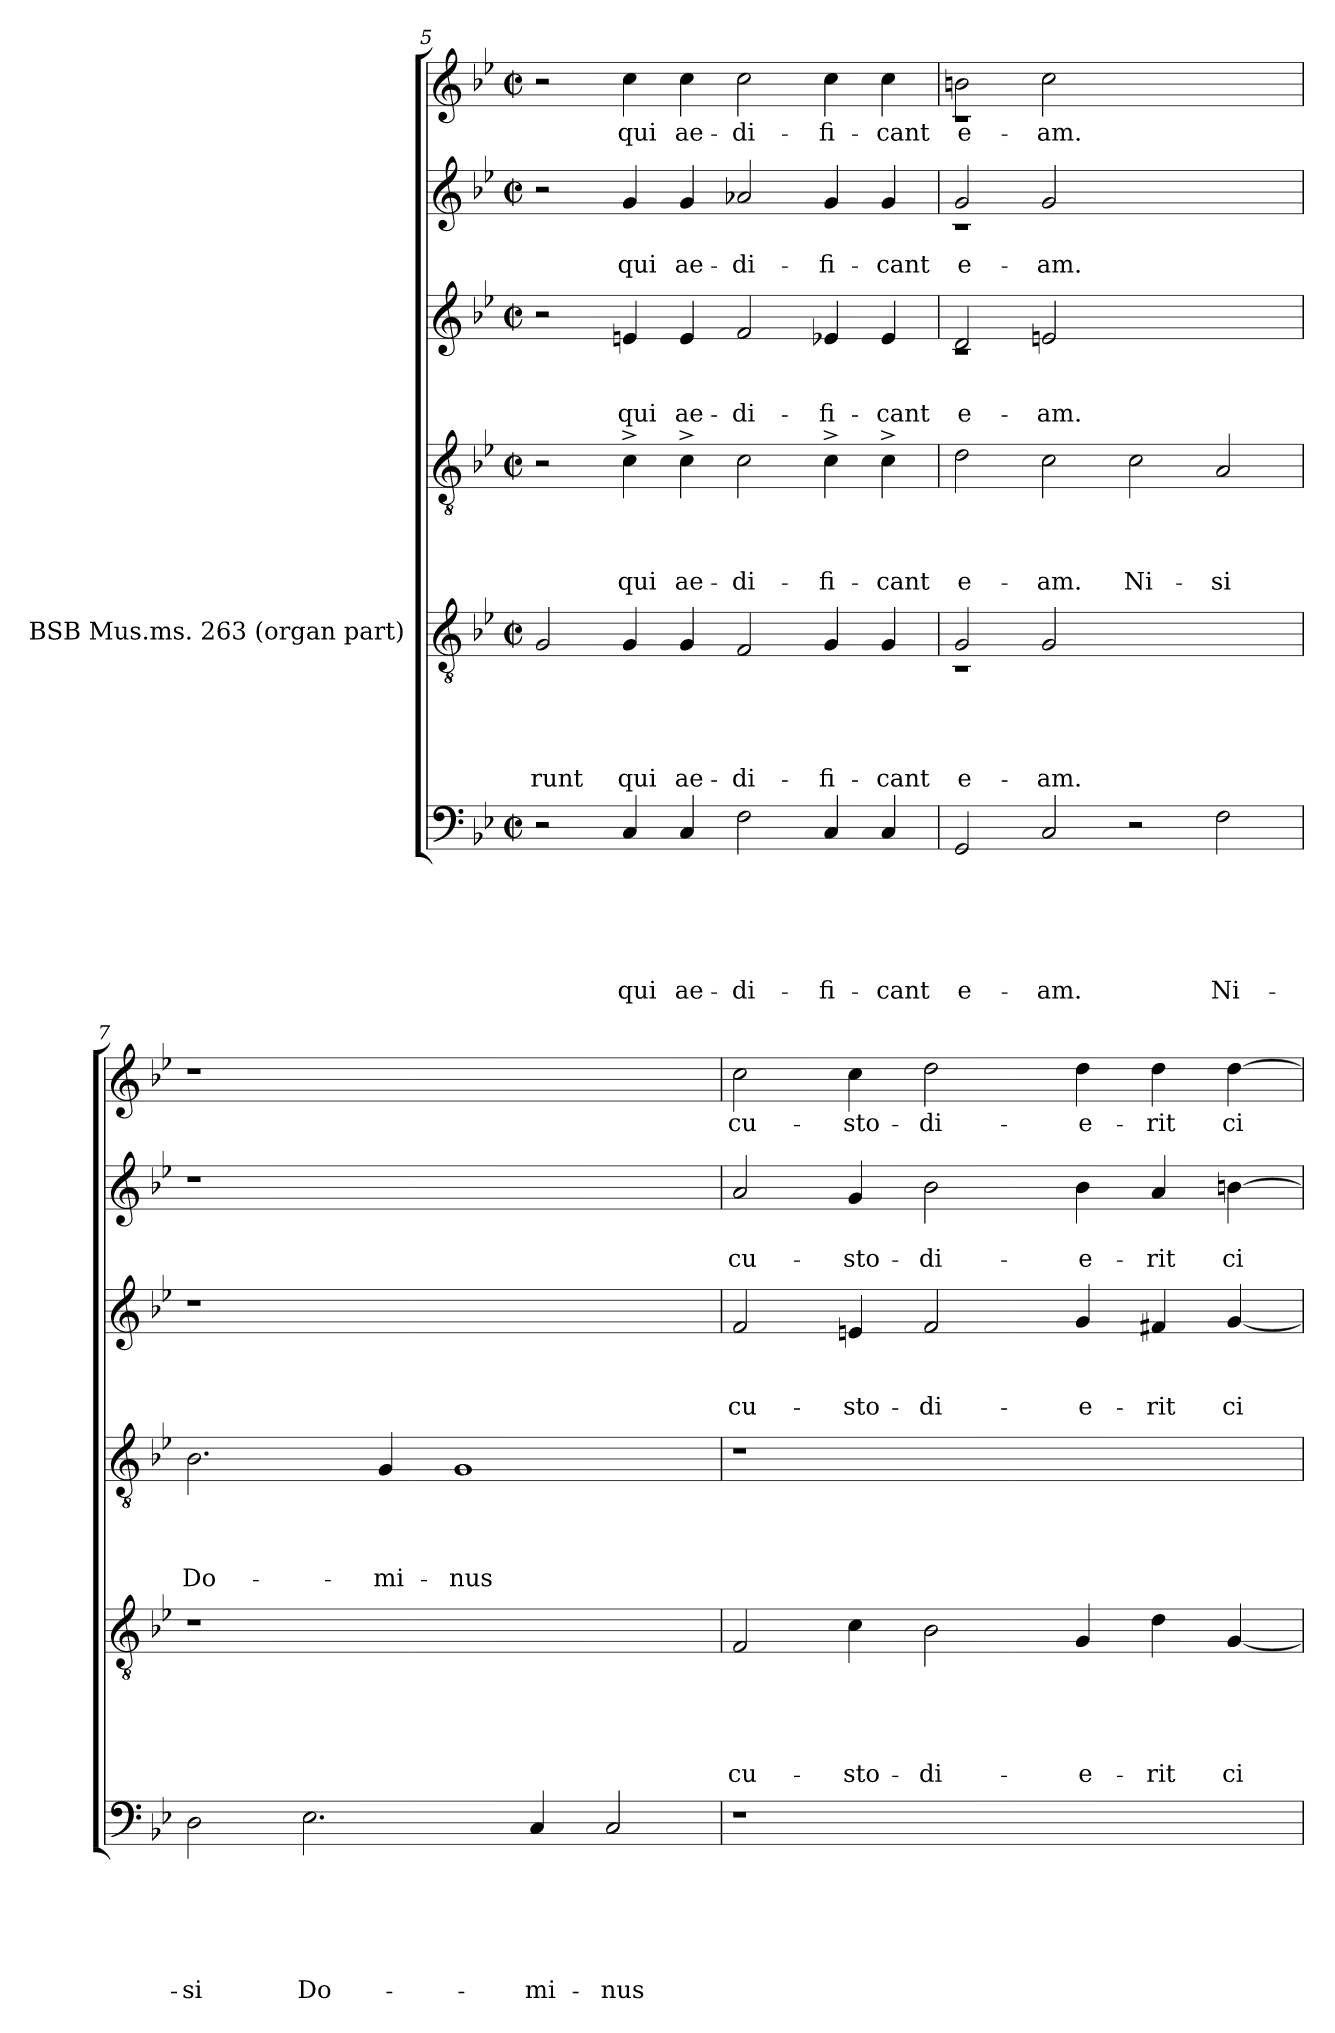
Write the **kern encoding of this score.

**kern	**text	**text	**text	**text	**text	**text	**kern	**text	**text	**text	**text	**text	**kern	**text	**text	**text	**text	**kern	**text	**text	**text	**kern	**text	**text	**kern	**text
*part6	*part6	*part6	*part6	*part6	*part6	*part6	*part5	*part5	*part5	*part5	*part5	*part5	*part4	*part4	*part4	*part4	*part4	*part3	*part3	*part3	*part3	*part2	*part2	*part2	*part1	*part1
*staff6	*staff6	*staff6	*staff6	*staff6	*staff6	*staff6	*staff5	*staff5	*staff5	*staff5	*staff5	*staff5	*staff4	*staff4	*staff4	*staff4	*staff4	*staff3	*staff3	*staff3	*staff3	*staff2	*staff2	*staff2	*staff1	*staff1
*	*	*	*	*	*	*	*I"BSB Mus.ms. 263 (organ part)	*	*	*	*	*	*	*	*	*	*	*	*	*	*	*	*	*	*	*
*clefF4	*	*	*	*	*	*	*clefGv2	*	*	*	*	*	*clefGv2	*	*	*	*	*clefG2	*	*	*	*clefG2	*	*	*clefG2	*
*k[b-e-]	*	*	*	*	*	*	*k[b-e-]	*	*	*	*	*	*k[b-e-]	*	*	*	*	*k[b-e-]	*	*	*	*k[b-e-]	*	*	*k[b-e-]	*
*B-:	*	*	*	*	*	*	*B-:	*	*	*	*	*	*B-:	*	*	*	*	*B-:	*	*	*	*B-:	*	*	*B-:	*
*M2/2	*	*	*	*	*	*	*M2/2	*	*	*	*	*	*M2/2	*	*	*	*	*M2/2	*	*	*	*M2/2	*	*	*M2/2	*
*met(c|)	*	*	*	*	*	*	*met(c|)	*	*	*	*	*	*met(c|)	*	*	*	*	*met(c|)	*	*	*	*met(c|)	*	*	*met(c|)	*
=5	=5	=5	=5	=5	=5	=5	=5	=5	=5	=5	=5	=5	=5	=5	=5	=5	=5	=5	=5	=5	=5	=5	=5	=5	=5	=5
!	!	!	!	!	!	!	!	!	!	!	!	!LO:LY:b	!	!	!	!	!	!	!	!	!	!	!	!	!	!
2r	.	.	.	.	.	.	2G/	.	.	.	.	-runt	2r	.	.	.	.	2r	.	.	.	2r	.	.	2r	.
!	!	!	!	!	!	!LO:LY:b	!	!	!	!	!	!LO:LY:b	!	!	!	!	!LO:LY:b	!	!	!	!LO:LY:b	!	!	!LO:LY:b	!	!LO:LY:b
4C/	.	.	.	.	.	qui	4G/	.	.	.	.	qui	4c^>\	.	.	.	qui	4en/	.	.	qui	4g/	.	qui	4cc\	qui
!	!	!	!	!	!	!LO:LY:b	!	!	!	!	!	!LO:LY:b	!	!	!	!	!LO:LY:b	!	!	!	!LO:LY:b	!	!	!LO:LY:b	!	!LO:LY:b
4C/	.	.	.	.	.	ae-	4G/	.	.	.	.	ae-	4c^>\	.	.	.	ae-	4e/	.	.	ae-	4g/	.	ae-	4cc\	ae-
!	!	!	!	!	!	!LO:LY:b	!	!	!	!	!	!LO:LY:b	!	!	!	!	!LO:LY:b	!	!	!	!LO:LY:b	!	!	!LO:LY:b	!	!LO:LY:b
2F\	.	.	.	.	.	-di-	2F/	.	.	.	.	-di-	2c\	.	.	.	-di-	2f/	.	.	-di-	2a-X/	.	-di-	2cc\	-di-
!	!	!	!	!	!	!LO:LY:b	!	!	!	!	!	!LO:LY:b	!	!	!	!	!LO:LY:b	!	!	!	!LO:LY:b	!	!	!LO:LY:b	!	!LO:LY:b
4C/	.	.	.	.	.	-fi-	4G/	.	.	.	.	-fi-	4c^>\	.	.	.	-fi-	4e-X/	.	.	-fi-	4g/	.	-fi-	4cc\	-fi-
!	!	!	!	!	!	!LO:LY:b	!	!	!	!	!	!LO:LY:b	!	!	!	!	!LO:LY:b	!	!	!	!LO:LY:b	!	!	!LO:LY:b	!	!LO:LY:b
4C/	.	.	.	.	.	-cant	4G/	.	.	.	.	-cant	4c^>\	.	.	.	-cant	4e-/	.	.	-cant	4g/	.	-cant	4cc\	-cant
=6	=6	=6	=6	=6	=6	=6	=6	=6	=6	=6	=6	=6	=6	=6	=6	=6	=6	=6	=6	=6	=6	=6	=6	=6	=6	=6
*	*	*	*	*	*	*	*^	*	*	*	*	*	*	*	*	*	*	*^	*	*	*	*^	*	*	*^	*
!	!	!	!	!	!	!LO:LY:b	!	!LO:N:vis=1	!	!	!	!	!LO:LY:b	!	!	!	!	!LO:LY:b	!	!LO:N:vis=1	!	!	!LO:LY:b	!	!LO:N:vis=1	!	!LO:LY:b	!	!LO:N:vis=1	!LO:LY:b
2GG/	.	.	.	.	.	e-	2G/	0rC	.	.	.	.	e-	2d\	.	.	.	e-	2d/	0rc	.	.	e-	2g/	0rc	.	e-	2bn\	0rc	e-
!	!	!	!	!	!	!LO:LY:b	!	!	!	!	!	!	!LO:LY:b	!	!	!	!	!LO:LY:b	!	!	!	!	!LO:LY:b	!	!	!	!LO:LY:b	!	!	!LO:LY:b
2C/	.	.	.	.	.	-am.	2G/	.	.	.	.	.	-am.	2c\	.	.	.	-am.	2en/	.	.	.	-am.	2g/	.	.	-am.	2cc\	.	-am.
!	!	!	!	!	!	!	!	!	!	!	!	!	!	!	!	!	!	!LO:LY:b	!	!	!	!	!	!	!	!	!	!	!	!
2r	.	.	.	.	.	.	1ryy	.	.	.	.	.	.	2c\	.	.	.	Ni-	1ryy	.	.	.	.	1ryy	.	.	.	1ryy	.	.
!	!	!	!	!	!	!LO:LY:b	!	!	!	!	!	!	!	!	!	!	!	!LO:LY:b	!	!	!	!	!	!	!	!	!	!	!	!
2F\	.	.	.	.	.	Ni-	.	.	.	.	.	.	.	2A/	.	.	.	-si	.	.	.	.	.	.	.	.	.	.	.	.
*	*	*	*	*	*	*	*	*	*	*	*	*	*	*	*	*	*	*	*v	*v	*	*	*	*	*	*	*	*v	*v	*
*	*	*	*	*	*	*	*v	*v	*	*	*	*	*	*	*	*	*	*	*	*	*	*	*v	*v	*	*	*	*
!!LO:PB:g=z
=7	=7	=7	=7	=7	=7	=7	=7	=7	=7	=7	=7	=7	=7	=7	=7	=7	=7	=7	=7	=7	=7	=7	=7	=7	=7	=7
!	!	!	!	!	!	!LO:LY:b	!	!	!	!	!	!	!	!	!	!	!LO:LY:b	!	!	!	!	!	!	!	!	!
2D\	.	.	.	.	.	-si	1r	.	.	.	.	.	2.B-\	.	.	.	Do-	1r	.	.	.	1r	.	.	1r	.
!	!	!	!	!	!	!LO:LY:b	!	!	!	!	!	!	!	!	!	!	!	!	!	!	!	!	!	!	!	!
2.E-\	.	.	.	.	.	Do-	.	.	.	.	.	.	.	.	.	.	.	.	.	.	.	.	.	.	.	.
!	!	!	!	!	!	!	!	!	!	!	!	!	!	!	!	!	!LO:LY:b	!	!	!	!	!	!	!	!	!
.	.	.	.	.	.	.	.	.	.	.	.	.	4G/	.	.	.	-mi-	.	.	.	.	.	.	.	.	.
!	!	!	!	!	!	!	!	!	!	!	!	!	!	!	!	!	!LO:LY:b	!	!	!	!	!	!	!	!	!
.	.	.	.	.	.	.	1ryy	.	.	.	.	.	1G	.	.	.	-nus	1ryy	.	.	.	1ryy	.	.	1ryy	.
!	!	!	!	!	!	!LO:LY:b	!	!	!	!	!	!	!	!	!	!	!	!	!	!	!	!	!	!	!	!
4C/	.	.	.	.	.	-mi-	.	.	.	.	.	.	.	.	.	.	.	.	.	.	.	.	.	.	.	.
!	!	!	!	!	!	!LO:LY:b	!	!	!	!	!	!	!	!	!	!	!	!	!	!	!	!	!	!	!	!
2C/	.	.	.	.	.	-nus	.	.	.	.	.	.	.	.	.	.	.	.	.	.	.	.	.	.	.	.
=8	=8	=8	=8	=8	=8	=8	=8	=8	=8	=8	=8	=8	=8	=8	=8	=8	=8	=8	=8	=8	=8	=8	=8	=8	=8	=8
!	!	!	!	!	!	!	!	!	!	!	!	!LO:LY:b	!	!	!	!	!	!	!	!	!LO:LY:b	!	!	!LO:LY:b	!	!LO:LY:b
1r	.	.	.	.	.	.	2F/	.	.	.	.	cu-	1r	.	.	.	.	2f/	.	.	cu-	2a/	.	cu-	2cc\	cu-
!	!	!	!	!	!	!	!	!	!	!	!	!LO:LY:b	!	!	!	!	!	!	!	!	!LO:LY:b	!	!	!LO:LY:b	!	!LO:LY:b
.	.	.	.	.	.	.	4c\	.	.	.	.	-sto-	.	.	.	.	.	4en/	.	.	-sto-	4g/	.	-sto-	4cc\	-sto-
!	!	!	!	!	!	!	!	!	!	!	!	!LO:LY:b	!	!	!	!	!	!	!	!	!LO:LY:b	!	!	!LO:LY:b	!	!LO:LY:b
.	.	.	.	.	.	.	2B-\	.	.	.	.	-di-	.	.	.	.	.	2f/	.	.	-di-	2b-\	.	-di-	2dd\	-di-
1ryy	.	.	.	.	.	.	.	.	.	.	.	.	1ryy	.	.	.	.	.	.	.	.	.	.	.	.	.
!	!	!	!	!	!	!	!	!	!	!	!	!LO:LY:b	!	!	!	!	!	!	!	!	!LO:LY:b	!	!	!LO:LY:b	!	!LO:LY:b
.	.	.	.	.	.	.	4G/	.	.	.	.	-e-	.	.	.	.	.	4g/	.	.	-e-	4b-\	.	-e-	4dd\	-e-
!	!	!	!	!	!	!	!	!	!	!	!	!LO:LY:b	!	!	!	!	!	!	!	!	!LO:LY:b	!	!	!LO:LY:b	!	!LO:LY:b
.	.	.	.	.	.	.	4d\	.	.	.	.	-rit	.	.	.	.	.	4f#X/	.	.	-rit	4a/	.	-rit	4dd\	-rit
!	!	!	!	!	!	!	!	!	!	!	!	!LO:LY:b	!	!	!	!	!	!	!	!	!LO:LY:b	!	!	!LO:LY:b	!	!LO:LY:b
.	.	.	.	.	.	.	[<4G/	.	.	.	.	ci-	.	.	.	.	.	[<4g/	.	.	ci-	[>4bn\	.	ci-	[>4dd\	ci-
=	=	=	=	=	=	=	=	=	=	=	=	=	=	=	=	=	=	=	=	=	=	=	=	=	=	=
*-	*-	*-	*-	*-	*-	*-	*-	*-	*-	*-	*-	*-	*-	*-	*-	*-	*-	*-	*-	*-	*-	*-	*-	*-	*-	*-
